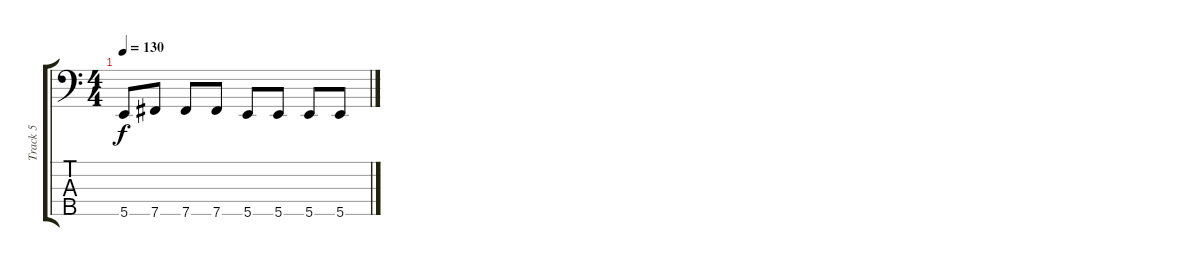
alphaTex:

\track ("Track 5" "Track 5") {instrument electricbasspick}
\staff {score tabs}
\tuning (G2 D2 A1 E1 B0) {hide}
\ts (4 4)
\tempo 130
\clef f4
\ks c
5.5.8{dy f volume 4} 7.5.8 7.5.8{volume 3} 7.5.8 5.5.8 5.5.8 5.5.8 5.5.8
